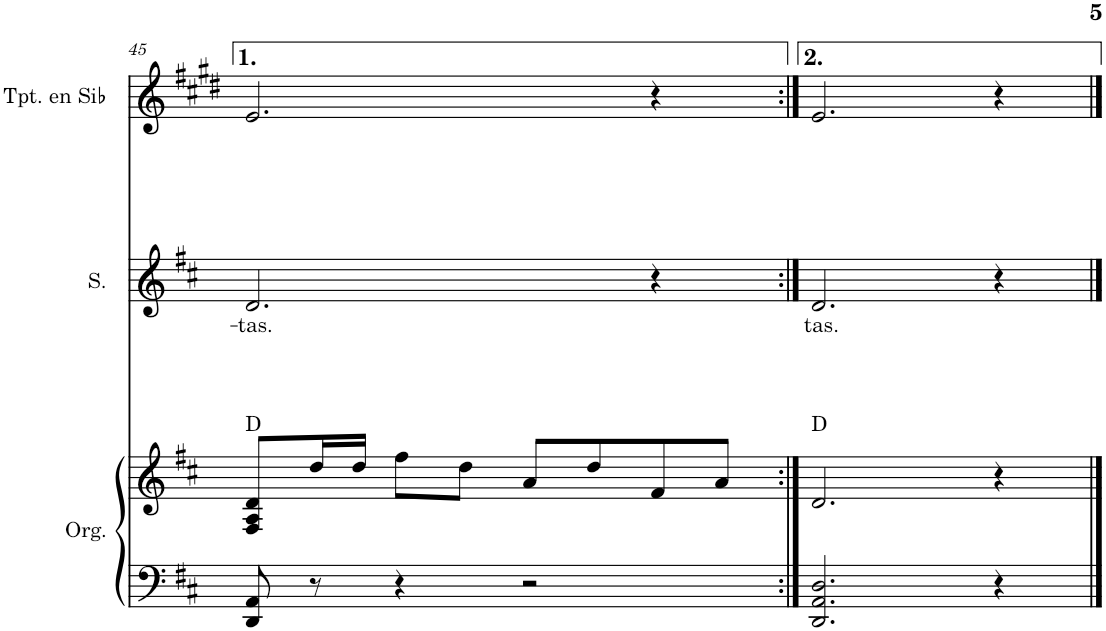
**kern	**kern	**harte	**kern	**text	**kern
*part3	*part3	*part3	*part2	*part2	*part1
*staff4	*staff3	*	*staff2	*staff2	*staff1
*I"Órgano	*	*	*I"Soprano	*	*I"Trompeta en Sib
*	*	*	*I'S.	*	*I'Tpt. en Sib
!!LO:PB:g=z
*clefF4	*clefG2	*	*clefG2	*	*clefG2
*	*	*	*	*	*Trd1c2
*k[f#c#]	*k[f#c#]	*	*k[f#c#]	*	*k[f#c#g#d#]
*M4/4	*M4/4	*	*M4/4	*	*M4/4
*met(c)	*met(c)	*	*met(c)	*	*met(c)
=45	=45	=45	=45	=45	=45
!	!	!	!	!LO:LY:b	!
8DD/ 8AA/	8F#/ 8A/ 8d/L	D:maj	2.d/	-tas.	2.e/
8r	16dd/L	.	.	.	.
.	16dd/JJ	.	.	.	.
4r	8ff#\L	.	.	.	.
.	8dd\J	.	.	.	.
2r	8a/L	.	.	.	.
.	8dd/	.	.	.	.
.	8f#/	.	4r	.	4r
.	8a/J	.	.	.	.
=46:|!	=46:|!	=46:|!	=46:|!	=46:|!	=46:|!
!	!	!	!	!LO:LY:b	!
2.DD/ 2.AA/ 2.D/	2.d/	D:maj	2.d/	tas.	2.e/
4r	4r	.	4r	.	4r
==	==	==	==	==	==
*-	*-	*-	*-	*-	*-
